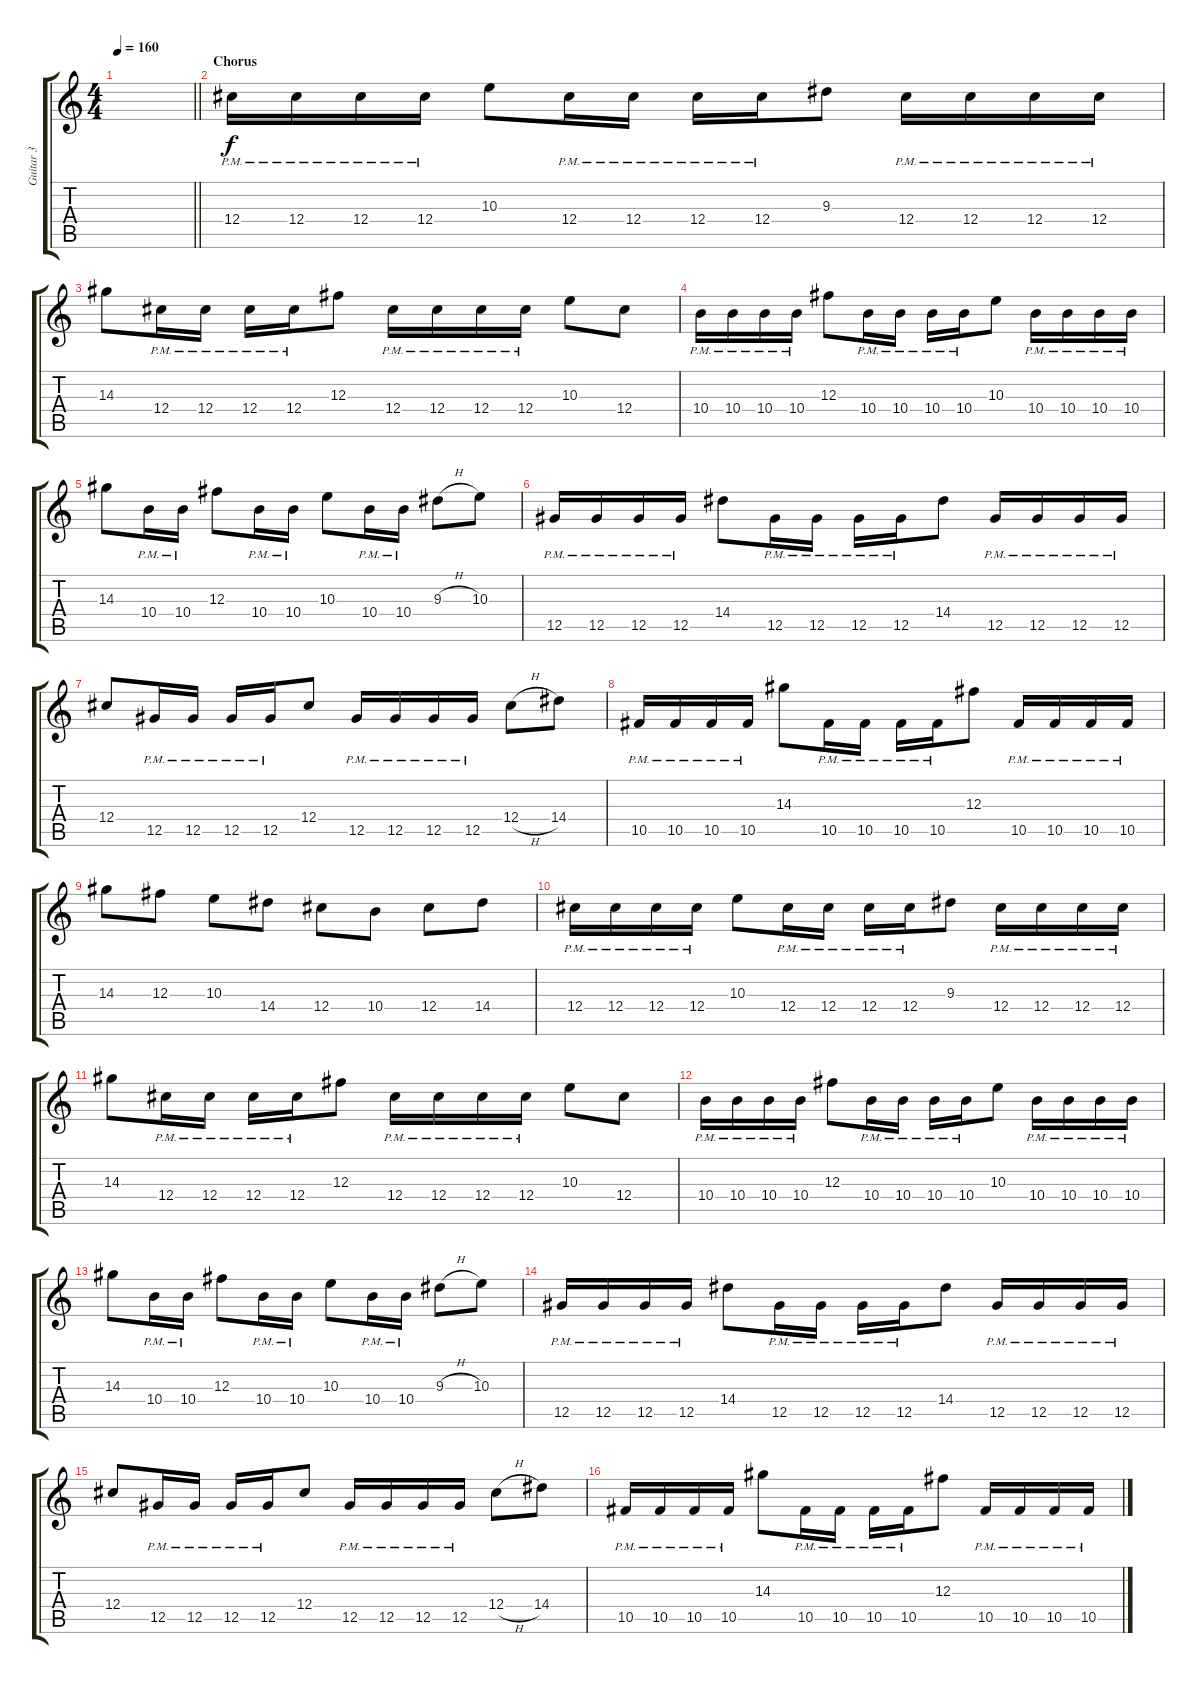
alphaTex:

\track ("Guitar 3" "Guitar 3") {instrument overdrivenguitar}
\staff {score tabs}
\tuning (Eb4 Bb3 Gb3 Db3 Ab2 Db2) {hide}
\ts (4 4)
\tempo 160
\clef g2
\barLineRight lightlight
\ks c
|
\section ("" "Chorus")
12.4{pm}.16 12.4{pm}.16 12.4{pm}.16 12.4{pm}.16 10.3.8 12.4{pm}.16 12.4{pm}.16 12.4{pm}.16 12.4{pm}.16 9.3.8 12.4{pm}.16 12.4{pm}.16 12.4{pm}.16 12.4{pm}.16 |
14.3.8 12.4{pm}.16 12.4{pm}.16 12.4{pm}.16 12.4{pm}.16 12.3.8 12.4{pm}.16 12.4{pm}.16 12.4{pm}.16 12.4{pm}.16 10.3.8 12.4.8 |
10.4{pm}.16 10.4{pm}.16 10.4{pm}.16 10.4{pm}.16 12.3.8 10.4{pm}.16 10.4{pm}.16 10.4{pm}.16 10.4{pm}.16 10.3.8 10.4{pm}.16 10.4{pm}.16 10.4{pm}.16 10.4{pm}.16 |
14.3.8 10.4{pm}.16 10.4{pm}.16 12.3.8 10.4{pm}.16 10.4{pm}.16 10.3.8 10.4{pm}.16 10.4{pm}.16 9.3{h}.8 10.3.8 |
12.5{pm}.16 12.5{pm}.16 12.5{pm}.16 12.5{pm}.16 14.4.8 12.5{pm}.16 12.5{pm}.16 12.5{pm}.16 12.5{pm}.16 14.4.8 12.5{pm}.16 12.5{pm}.16 12.5{pm}.16 12.5{pm}.16 |
12.4.8 12.5{pm}.16 12.5{pm}.16 12.5{pm}.16 12.5{pm}.16 12.4.8 12.5{pm}.16 12.5{pm}.16 12.5{pm}.16 12.5{pm}.16 12.4{h}.8 14.4.8 |
10.5{pm}.16 10.5{pm}.16 10.5{pm}.16 10.5{pm}.16 14.3.8 10.5{pm}.16 10.5{pm}.16 10.5{pm}.16 10.5{pm}.16 12.3.8 10.5{pm}.16 10.5{pm}.16 10.5{pm}.16 10.5{pm}.16 |
14.3.8 12.3.8 10.3.8 14.4.8 12.4.8 10.4.8 12.4.8 14.4.8 |
12.4{pm}.16 12.4{pm}.16 12.4{pm}.16 12.4{pm}.16 10.3.8 12.4{pm}.16 12.4{pm}.16 12.4{pm}.16 12.4{pm}.16 9.3.8 12.4{pm}.16 12.4{pm}.16 12.4{pm}.16 12.4{pm}.16 |
14.3.8 12.4{pm}.16 12.4{pm}.16 12.4{pm}.16 12.4{pm}.16 12.3.8 12.4{pm}.16 12.4{pm}.16 12.4{pm}.16 12.4{pm}.16 10.3.8 12.4.8 |
10.4{pm}.16 10.4{pm}.16 10.4{pm}.16 10.4{pm}.16 12.3.8 10.4{pm}.16 10.4{pm}.16 10.4{pm}.16 10.4{pm}.16 10.3.8 10.4{pm}.16 10.4{pm}.16 10.4{pm}.16 10.4{pm}.16 |
14.3.8 10.4{pm}.16 10.4{pm}.16 12.3.8 10.4{pm}.16 10.4{pm}.16 10.3.8 10.4{pm}.16 10.4{pm}.16 9.3{h}.8 10.3.8 |
12.5{pm}.16 12.5{pm}.16 12.5{pm}.16 12.5{pm}.16 14.4.8 12.5{pm}.16 12.5{pm}.16 12.5{pm}.16 12.5{pm}.16 14.4.8 12.5{pm}.16 12.5{pm}.16 12.5{pm}.16 12.5{pm}.16 |
12.4.8 12.5{pm}.16 12.5{pm}.16 12.5{pm}.16 12.5{pm}.16 12.4.8 12.5{pm}.16 12.5{pm}.16 12.5{pm}.16 12.5{pm}.16 12.4{h}.8 14.4.8 |
10.5{pm}.16 10.5{pm}.16 10.5{pm}.16 10.5{pm}.16 14.3.8 10.5{pm}.16 10.5{pm}.16 10.5{pm}.16 10.5{pm}.16 12.3.8 10.5{pm}.16 10.5{pm}.16 10.5{pm}.16 10.5{pm}.16
